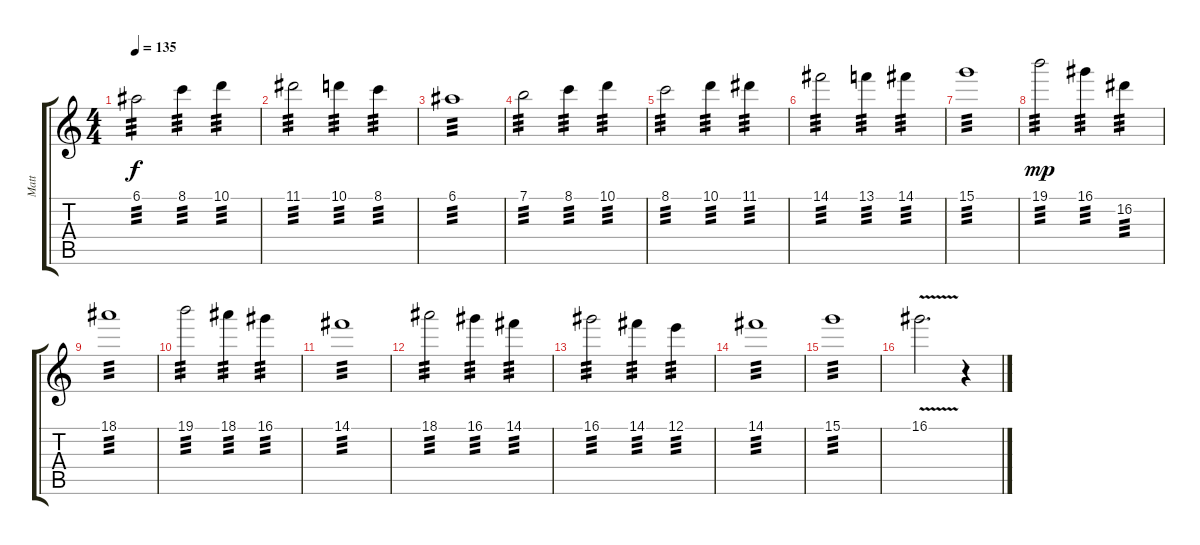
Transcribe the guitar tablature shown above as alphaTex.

\track ("Matt" "Matt") {instrument distortionguitar}
\staff {score tabs}
\tuning (E4 B3 G3 D3 A2 E2) {hide}
\ts (4 4)
\tempo 135
\clef g2
\ks c
6.1.2{tp 3 dy f} 8.1.4{tp 3} 10.1.4{tp 3} |
11.1.2{tp 3} 10.1.4{tp 3} 8.1.4{tp 3} |
6.1.1{tp 3} |
7.1.2{tp 3} 8.1.4{tp 3} 10.1.4{tp 3} |
8.1.2{tp 3} 10.1.4{tp 3} 11.1.4{tp 3} |
14.1.2{tp 3} 13.1.4{tp 3} 14.1.4{tp 3} |
15.1.1{tp 3} |
19.1.2{tp 3 dy mp} 16.1.4{tp 3} 16.2.4{tp 3} |
18.1.1{tp 3} |
19.1.2{tp 3} 18.1.4{tp 3} 16.1.4{tp 3} |
14.1.1{tp 3} |
18.1.2{tp 3} 16.1.4{tp 3} 14.1.4{tp 3} |
16.1.2{tp 3} 14.1.4{tp 3} 12.1.4{tp 3} |
14.1.1{tp 3} |
15.1.1{tp 3} |
16.1{v}.2{d} r.4
